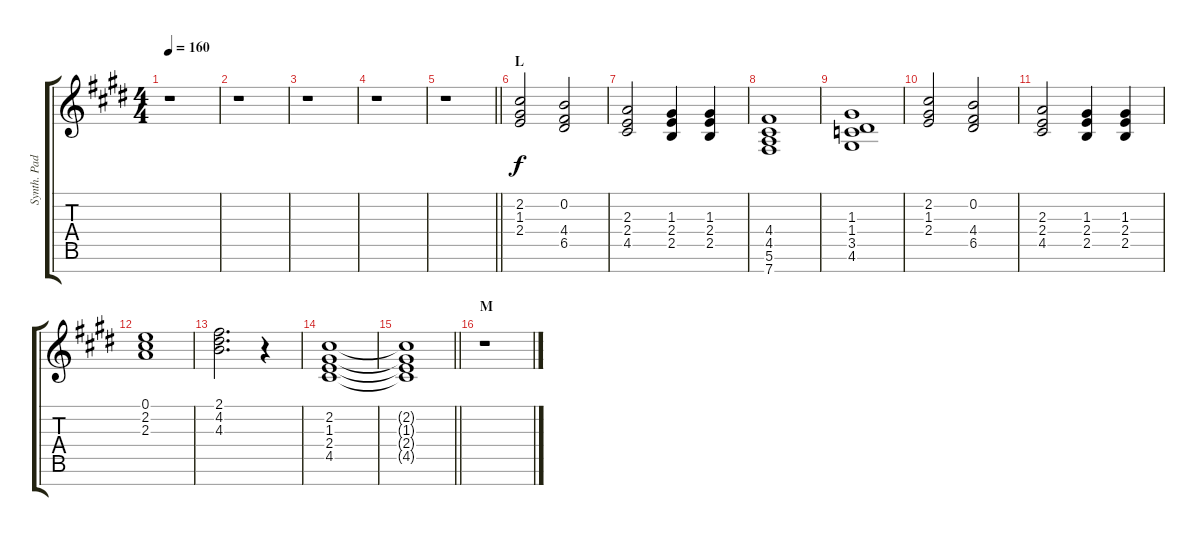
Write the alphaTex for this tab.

\track ("Synth. Pad" "Synth. Pad") {instrument pad4choir}
\staff {score tabs}
\tuning (E5 B4 G4 D4 A3 E3 B2) {hide}
\ts (4 4)
\tempo 160
\clef g2
\ks e
r.1{dy f} |
r.1 |
r.1 |
r.1 |
\barLineRight lightlight
r.1 |
\section ("" "L")
(2.2 1.3 2.4).2 (0.2 4.4 6.5).2 |
(2.3 2.4 4.5).2 (1.3 2.4 2.5).4 (1.3 2.4 2.5).4 |
(4.4 4.5 5.6 7.7).1 |
(1.3 1.4 3.5 4.6).1 |
(2.2 1.3 2.4).2 (0.2 4.4 6.5).2 |
(2.3 2.4 4.5).2 (1.3 2.4 2.5).4 (1.3 2.4 2.5).4 |
(0.1 2.2 2.3).1 |
(2.1 4.2 4.3).2{d} r.4 |
(2.2 1.3 2.4 4.5).1 |
\barLineRight lightlight
(2.2{t} 1.3{t} 2.4{t} 4.5{t}).1 |
\section ("" "M")
r.1
